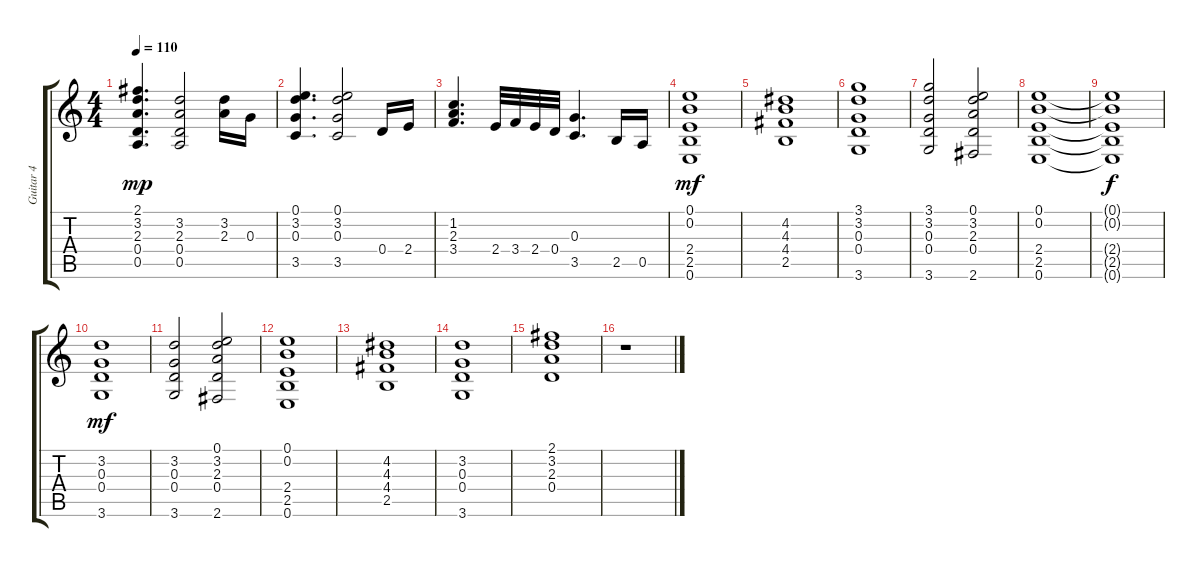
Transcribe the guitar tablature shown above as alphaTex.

\track ("Guitar 4" "Guitar 4") {instrument distortionguitar}
\staff {score tabs}
\tuning (E4 B3 G3 D3 A2 E2) {hide}
\ts (4 4)
\tempo 110
\clef g2
\ks c
(2.1 3.2 2.3 0.4 0.5).4{d dy mp} (3.2 2.3 0.4 0.5).2 (3.2 2.3).16 0.3.16 |
(0.1 3.2 0.3 3.5).4{d} (0.1 3.2 0.3 3.5).2 0.4.16 2.4.16 |
(1.2 2.3 3.4).4{d} 2.4.32 3.4.32 2.4.32 0.4.32 (0.3 3.5).4{d} 2.5.16 0.5.16 |
(0.1 0.2 2.4 2.5 0.6).1{dy mf} |
(4.2 4.3 4.4 2.5).1 |
(3.1 3.2 0.3 0.4 3.6).1 |
(3.1 3.2 0.3 0.4 3.6).2 (0.1 3.2 2.3 0.4 2.6).2 |
(0.1 0.2 2.4 2.5 0.6).1 |
(0.1{t} 0.2{t} 2.4{t} 2.5{t} 0.6{t}).1{dy f} |
(3.2 0.3 0.4 3.6).1{dy mf} |
(3.2 0.3 0.4 3.6).2 (0.1 3.2 2.3 0.4 2.6).2 |
(0.1 0.2 2.4 2.5 0.6).1 |
(4.2 4.3 4.4 2.5).1 |
(3.2 0.3 0.4 3.6).1 |
(2.1 3.2 2.3 0.4).1 |
r.1
